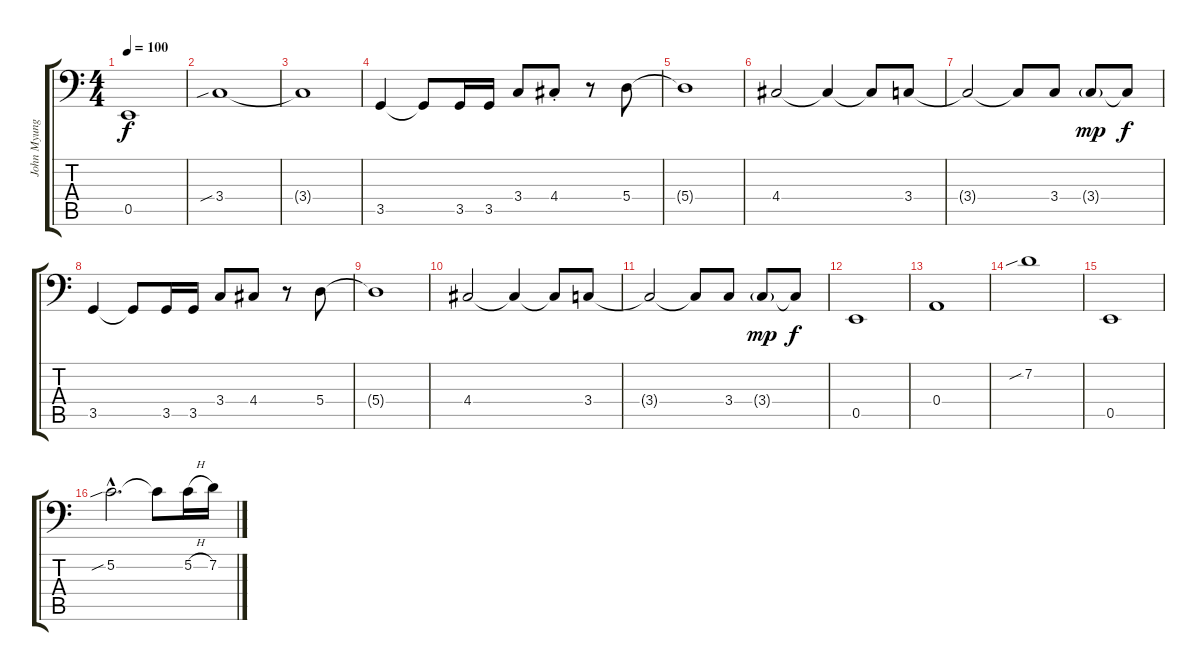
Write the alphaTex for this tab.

\track ("John Myung" "John Myung") {instrument electricbassfinger}
\staff {score tabs}
\tuning (C3 G2 D2 A1 E1 B0) {hide}
\ts (4 4)
\tempo 100
\clef f4
\ks c
0.5.1{dy f} |
3.4{sib}.1 |
3.4{t}.1 |
3.5.4 3.5{t}.8 3.5.16 3.5.16 3.4.8 4.4{st}.8 r.8 5.4.8 |
5.4{t}.1 |
4.4.2 4.4{t}.4 4.4{t}.8 3.4.8 |
3.4{t}.2 3.4{t}.8 3.4.8 3.4{g}.8{dy mp} 3.4{t}.8{dy f} |
3.5.4 3.5{t}.8 3.5.16 3.5.16 3.4.8 4.4.8 r.8 5.4.8 |
5.4{t}.1 |
4.4.2 4.4{t}.4 4.4{t}.8 3.4.8 |
3.4{t}.2 3.4{t}.8 3.4.8 3.4{g}.8{dy mp} 3.4{t}.8{dy f} |
0.5.1 |
0.4.1 |
7.2{sib}.1 |
0.5.1 |
5.2{sib hac}.2{d} 5.2{t}.8 5.2{h}.16 7.2.16
